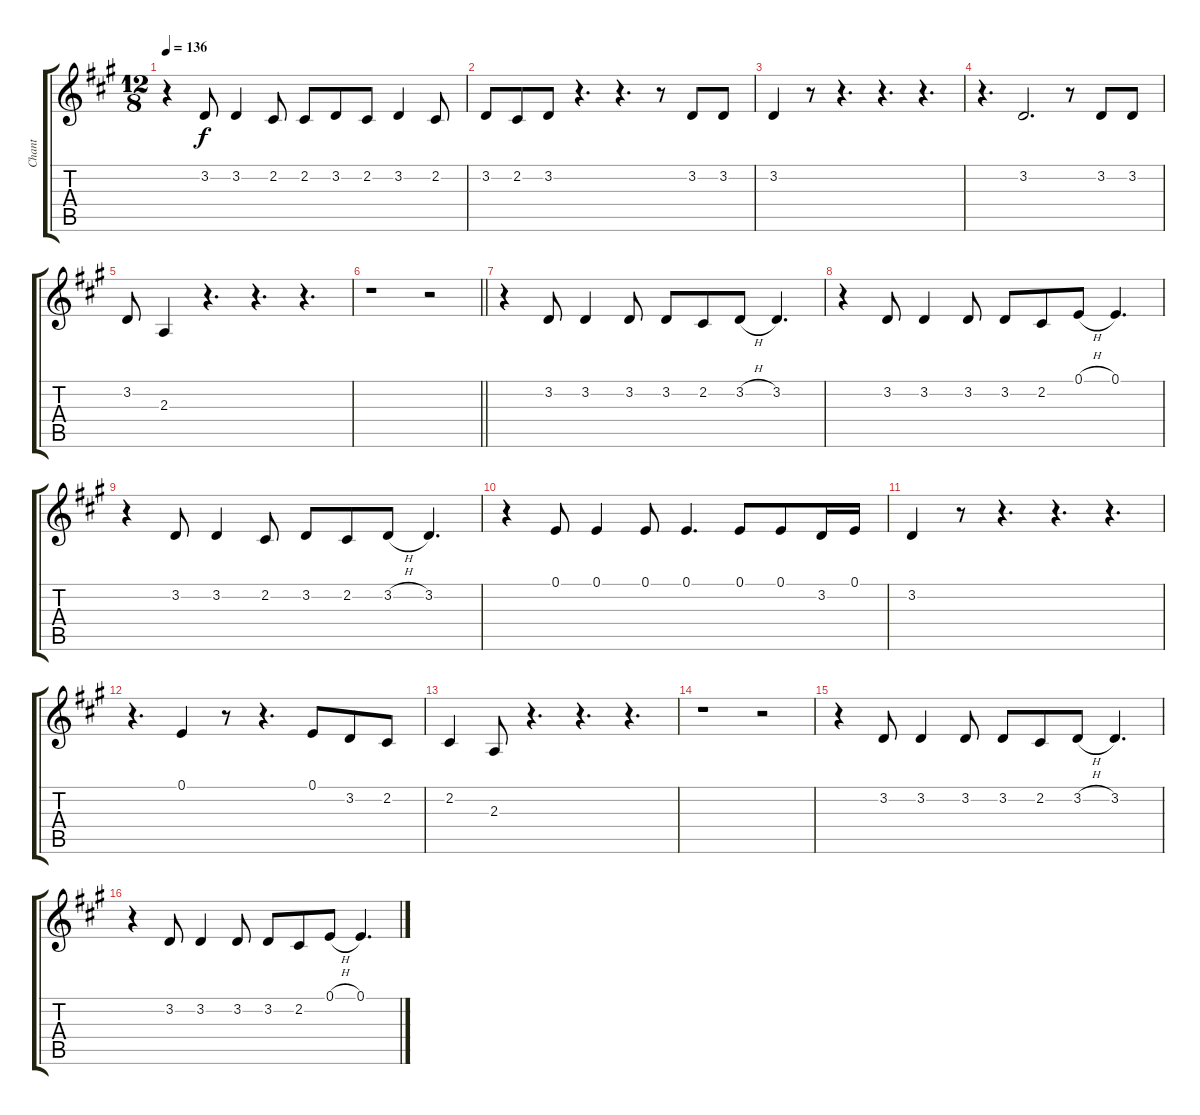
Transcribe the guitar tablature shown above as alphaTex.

\track ("Chant" "Chant") {instrument honkytonkpiano}
\staff {score tabs}
\tuning (E4 B3 G3 D3 A2 E2) {hide}
\ts (12 8)
\tempo 136
\clef g2
\ks a
r.4{dy f} 3.2.8 3.2.4 2.2.8 2.2.8 3.2.8 2.2.8 3.2.4 2.2.8 |
3.2.8 2.2.8 3.2.8 r.4{d} r.4{d} r.8 3.2.8 3.2.8 |
3.2.4 r.8 r.4{d} r.4{d} r.4{d} |
r.4{d} 3.2.2{d} r.8 3.2.8 3.2.8 |
3.2.8 2.3.4 r.4{d} r.4{d} r.4{d} |
\barLineRight lightlight
r.1 r.2 |
r.4 3.2.8 3.2.4 3.2.8 3.2.8 2.2.8 3.2{h}.8 3.2.4{d} |
r.4 3.2.8 3.2.4 3.2.8 3.2.8 2.2.8 0.1{h}.8 0.1.4{d} |
r.4 3.2.8 3.2.4 2.2.8 3.2.8 2.2.8 3.2{h}.8 3.2.4{d} |
r.4 0.1.8 0.1.4 0.1.8 0.1.4{d} 0.1.8 0.1.8 3.2.16 0.1.16 |
3.2.4 r.8 r.4{d} r.4{d} r.4{d} |
r.4{d} 0.1.4 r.8 r.4{d} 0.1.8 3.2.8 2.2.8 |
2.2.4 2.3.8 r.4{d} r.4{d} r.4{d} |
r.1 r.2 |
r.4 3.2.8 3.2.4 3.2.8 3.2.8 2.2.8 3.2{h}.8 3.2.4{d} |
r.4 3.2.8 3.2.4 3.2.8 3.2.8 2.2.8 0.1{h}.8 0.1.4{d}
